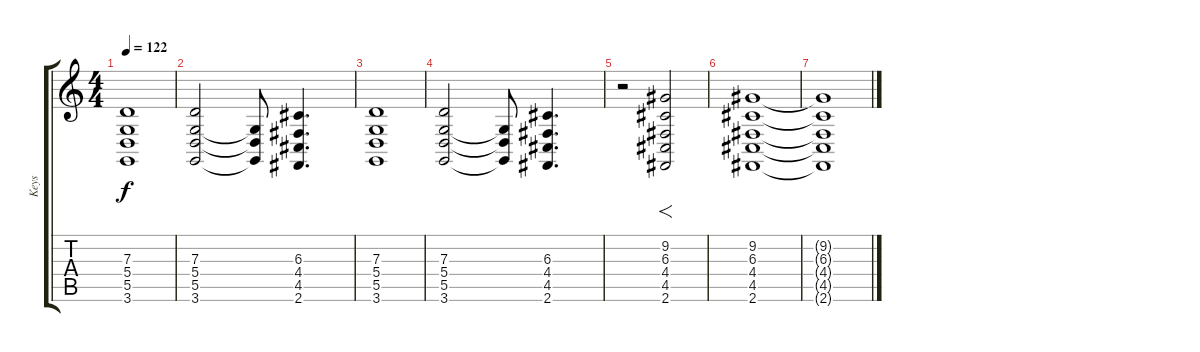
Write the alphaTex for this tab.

\track ("Keys" "Keys") {instrument choiraahs}
\staff {score tabs}
\tuning (E4 B3 G3 D3 A2 E2) {hide}
\ts (4 4)
\tempo 122
\clef g2
\ks c
(7.3 5.4 5.5 3.6).1{dy f} |
(7.3 5.4 5.5 3.6).2 (5.4{t} 5.5{t} 3.6{t}).8 (6.3 4.4 4.5 2.6).4{d} |
(7.3 5.4 5.5 3.6).1 |
(7.3 5.4 5.5 3.6).2 (5.4{t} 5.5{t} 3.6{t}).8 (6.3 4.4 4.5 2.6).4{d} |
r.2{instrument synthstrings1} (9.2 6.3 4.4 4.5 2.6).2{f} |
(9.2 6.3 4.4 4.5 2.6).1 |
(9.2{t} 6.3{t} 4.4{t} 4.5{t} 2.6{t}).1
